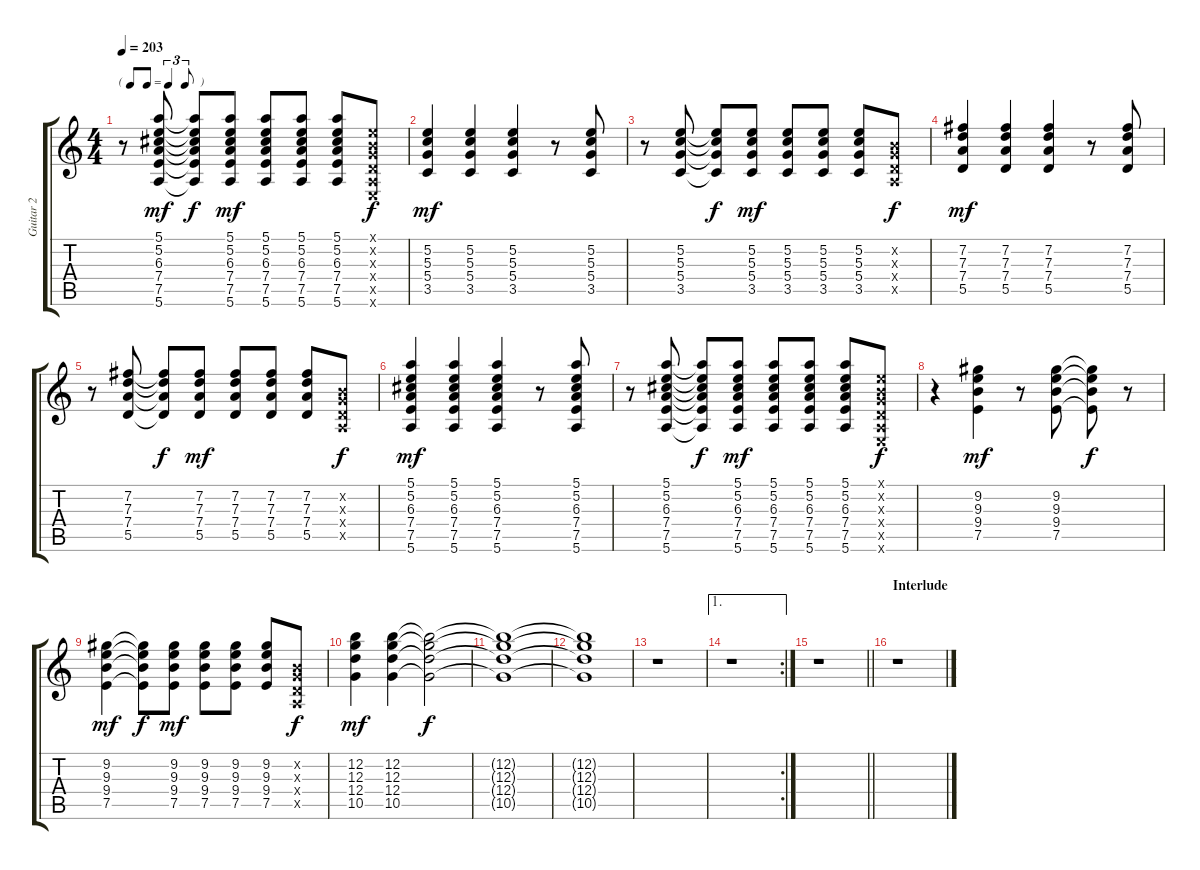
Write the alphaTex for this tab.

\track ("Guitar 2" "Guitar 2") {instrument overdrivenguitar}
\staff {score tabs}
\tuning (E4 B3 G3 D3 A2 E2) {hide}
\ts (4 4)
\tf triplet8th
\tempo 203
\clef g2
\ks c
r.8{dy mf} (5.1 5.2 6.3 7.4 7.5 5.6).8 (5.1{t} 5.2{t} 6.3{t} 7.4{t} 7.5{t} 5.6{t}).8{dy f} (5.1 5.2 6.3 7.4 7.5 5.6).8{dy mf} (5.1 5.2 6.3 7.4 7.5 5.6).8 (5.1 5.2 6.3 7.4 7.5 5.6).8 (5.1 5.2 6.3 7.4 7.5 5.6).8 (0.1{x} 0.2{x} 0.3{x} 0.4{x} 0.5{x} 0.6{x}).8{dy f} |
(5.2 5.3 5.4 3.5).4{dy mf} (5.2 5.3 5.4 3.5).4 (5.2 5.3 5.4 3.5).4 r.8 (5.2 5.3 5.4 3.5).8 |
r.8 (5.2 5.3 5.4 3.5).8 (5.2{t} 5.3{t} 5.4{t} 3.5{t}).8{dy f} (5.2 5.3 5.4 3.5).8{dy mf} (5.2 5.3 5.4 3.5).8 (5.2 5.3 5.4 3.5).8 (5.2 5.3 5.4 3.5).8 (0.2{x} 0.3{x} 0.4{x} 0.5{x}).8{dy f} |
(7.2 7.3 7.4 5.5).4{dy mf} (7.2 7.3 7.4 5.5).4 (7.2 7.3 7.4 5.5).4 r.8 (7.2 7.3 7.4 5.5).8 |
r.8 (7.2 7.3 7.4 5.5).8 (7.2{t} 7.3{t} 7.4{t} 5.5{t}).8{dy f} (7.2 7.3 7.4 5.5).8{dy mf} (7.2 7.3 7.4 5.5).8 (7.2 7.3 7.4 5.5).8 (7.2 7.3 7.4 5.5).8 (0.2{x} 0.3{x} 0.4{x} 0.5{x}).8{dy f} |
(5.1 5.2 6.3 7.4 7.5 5.6).4{dy mf} (5.1 5.2 6.3 7.4 7.5 5.6).4 (5.1 5.2 6.3 7.4 7.5 5.6).4 r.8 (5.1 5.2 6.3 7.4 7.5 5.6).8 |
r.8 (5.1 5.2 6.3 7.4 7.5 5.6).8 (5.1{t} 5.2{t} 6.3{t} 7.4{t} 7.5{t} 5.6{t}).8{dy f} (5.1 5.2 6.3 7.4 7.5 5.6).8{dy mf} (5.1 5.2 6.3 7.4 7.5 5.6).8 (5.1 5.2 6.3 7.4 7.5 5.6).8 (5.1 5.2 6.3 7.4 7.5 5.6).8 (0.1{x} 0.2{x} 0.3{x} 0.4{x} 0.5{x} 0.6{x}).8{dy f} |
r.4 (9.2 9.3 9.4 7.5).4{dy mf} r.8 (9.2 9.3 9.4 7.5).8 (9.2{t} 9.3{t} 9.4{t} 7.5{t}).8{dy f} r.8 |
(9.2 9.3 9.4 7.5).4{dy mf} (9.2{t} 9.3{t} 9.4{t} 7.5{t}).8{dy f} (9.2 9.3 9.4 7.5).8{dy mf} (9.2 9.3 9.4 7.5).8 (9.2 9.3 9.4 7.5).8 (9.2 9.3 9.4 7.5).8 (0.2{x} 0.3{x} 0.4{x} 0.5{x}).8{dy f} |
(12.2 12.3 12.4 10.5).4{dy mf} (12.2 12.3 12.4 10.5).4 (12.2{t} 12.3{t} 12.4{t} 10.5{t}).2{dy f} |
(12.2{t} 12.3{t} 12.4{t} 10.5{t}).1 |
(12.2{t} 12.3{t} 12.4{t} 10.5{t}).1 |
r.1 |
\ae 1
\rc 2
r.1 |
\barLineRight lightlight
r.1 |
\section ("" "Interlude")
r.1
